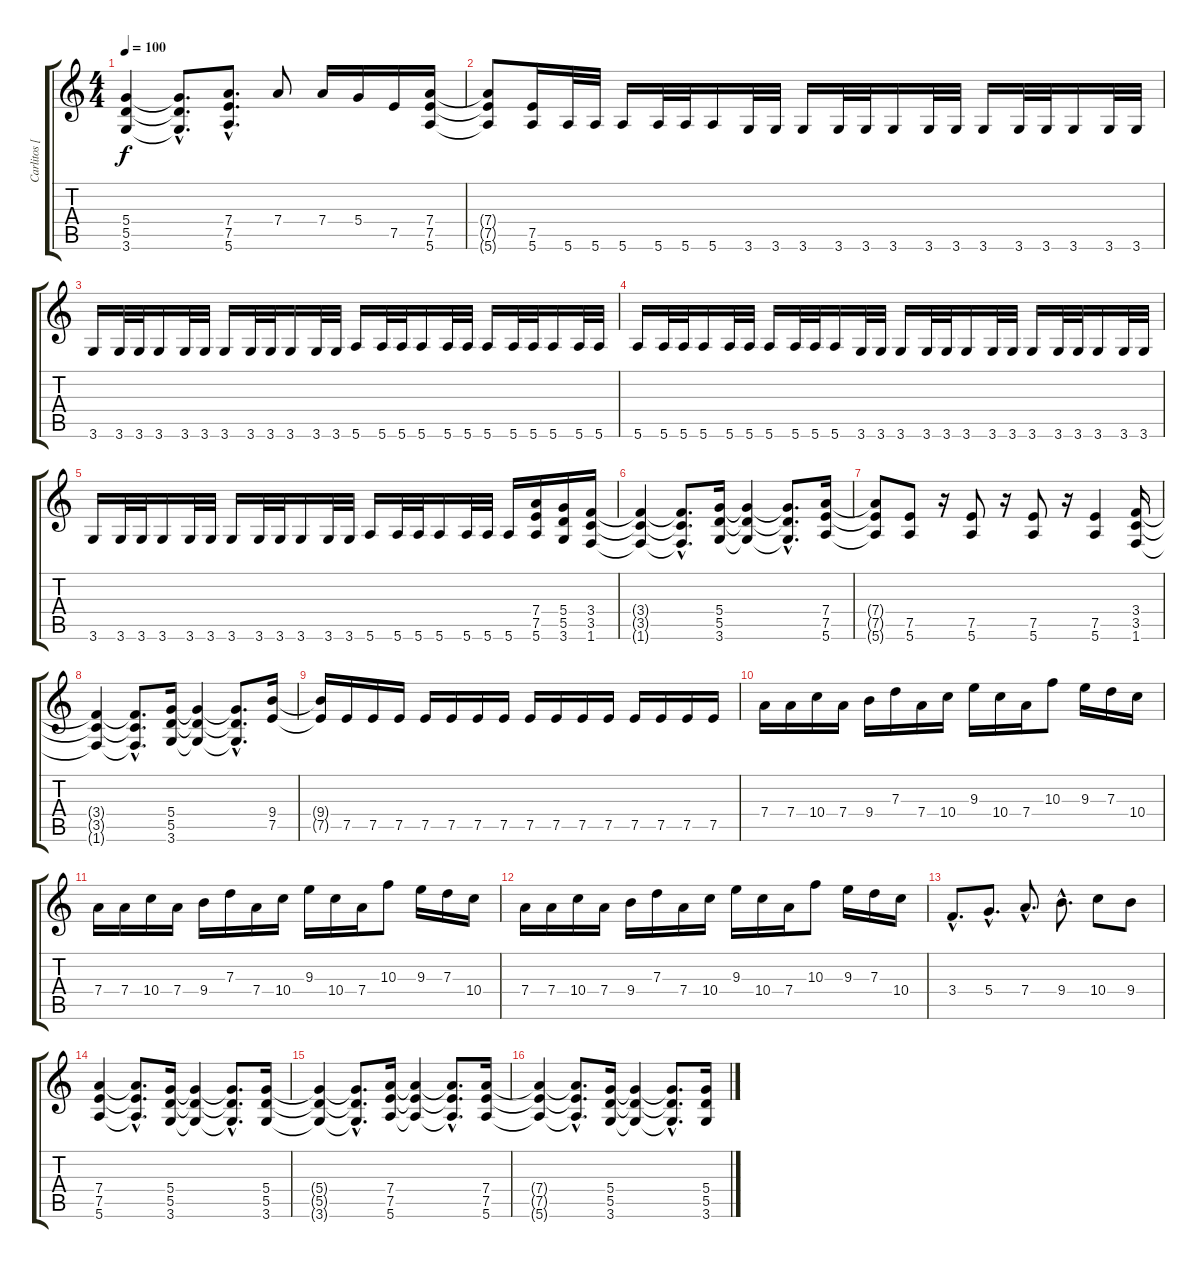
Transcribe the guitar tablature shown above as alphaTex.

\track ("Carlitos [guitarra]" "Carlitos [") {instrument distortionguitar}
\staff {score tabs}
\tuning (E4 B3 G3 D3 A2 E2) {hide}
\ts (4 4)
\tempo 100
\clef g2
\ks c
(5.4{t} 5.5{t} 3.6{t}).4{dy f} (5.4{hac t} 5.5{hac t} 3.6{hac t}).8{d} (7.4{hac} 7.5{hac} 5.6{hac}).8{d} 7.4.8 7.4.16 5.4.16 7.5.16 (7.4 7.5 5.6).16 |
(7.4{t} 7.5{t} 5.6{t}).8 (7.5 5.6).16 5.6.32 5.6.32 5.6.16 5.6.32 5.6.32 5.6.16 3.6.32 3.6.32 3.6.16 3.6.32 3.6.32 3.6.16 3.6.32 3.6.32 3.6.16 3.6.32 3.6.32 3.6.16 3.6.32 3.6.32 |
3.6.16 3.6.32 3.6.32 3.6.16 3.6.32 3.6.32 3.6.16 3.6.32 3.6.32 3.6.16 3.6.32 3.6.32 5.6.16 5.6.32 5.6.32 5.6.16 5.6.32 5.6.32 5.6.16 5.6.32 5.6.32 5.6.16 5.6.32 5.6.32 |
5.6.16 5.6.32 5.6.32 5.6.16 5.6.32 5.6.32 5.6.16 5.6.32 5.6.32 5.6.16 3.6.32 3.6.32 3.6.16 3.6.32 3.6.32 3.6.16 3.6.32 3.6.32 3.6.16 3.6.32 3.6.32 3.6.16 3.6.32 3.6.32 |
3.6.16 3.6.32 3.6.32 3.6.16 3.6.32 3.6.32 3.6.16 3.6.32 3.6.32 3.6.16 3.6.32 3.6.32 5.6.16 5.6.32 5.6.32 5.6.16 5.6.32 5.6.32 5.6.16 (7.4 7.5 5.6).16 (5.4 5.5 3.6).16 (3.4 3.5 1.6).16 |
(3.4{t} 3.5{t} 1.6{t}).4 (3.4{hac t} 3.5{hac t} 1.6{hac t}).8{d} (5.4 5.5 3.6).16 (5.4{t} 5.5{t} 3.6{t}).4 (5.4{hac t} 5.5{hac t} 3.6{hac t}).8{d} (7.4 7.5 5.6).16 |
(7.4{t} 7.5{t} 5.6{t}).8 (7.5 5.6).8 r.16 (7.5 5.6).8 r.16 (7.5 5.6).8 r.16 (7.5 5.6).4 (3.4 3.5 1.6).16 |
(3.4{t} 3.5{t} 1.6{t}).4 (3.4{hac t} 3.5{hac t} 1.6{hac t}).8{d} (5.4 5.5 3.6).16 (5.4{t} 5.5{t} 3.6{t}).4 (5.4{hac t} 5.5{hac t} 3.6{hac t}).8{d} (9.4 7.5).16 |
(9.4{t} 7.5{t}).16 7.5.16 7.5.16 7.5.16 7.5.16 7.5.16 7.5.16 7.5.16 7.5.16 7.5.16 7.5.16 7.5.16 7.5.16 7.5.16 7.5.16 7.5.16 |
7.4.16 7.4.16 10.4.16 7.4.16 9.4.16 7.3.16 7.4.16 10.4.16 9.3.16 10.4.16 7.4.16 10.3.8 9.3.16 7.3.16 10.4.16 |
7.4.16 7.4.16 10.4.16 7.4.16 9.4.16 7.3.16 7.4.16 10.4.16 9.3.16 10.4.16 7.4.16 10.3.8 9.3.16 7.3.16 10.4.16 |
7.4.16 7.4.16 10.4.16 7.4.16 9.4.16 7.3.16 7.4.16 10.4.16 9.3.16 10.4.16 7.4.16 10.3.8 9.3.16 7.3.16 10.4.16 |
3.4{hac}.8{d} 5.4{hac}.8{d} 7.4{hac}.8{d} 9.4{hac}.8{d} 10.4.8 9.4.8 |
(7.4 7.5 5.6).4 (7.4{hac t} 7.5{hac t} 5.6{hac t}).8{d} (5.4 5.5 3.6).16 (5.4{t} 5.5{t} 3.6{t}).4 (5.4{hac t} 5.5{hac t} 3.6{hac t}).8{d} (5.4 5.5 3.6).16 |
(5.4{t} 5.5{t} 3.6{t}).4 (5.4{hac t} 5.5{hac t} 3.6{hac t}).8{d} (7.4 7.5 5.6).16 (7.4{t} 7.5{t} 5.6{t}).4 (7.4{hac t} 7.5{hac t} 5.6{hac t}).8{d} (7.4 7.5 5.6).16 |
(7.4{t} 7.5{t} 5.6{t}).4 (7.4{hac t} 7.5{hac t} 5.6{hac t}).8{d} (5.4 5.5 3.6).16 (5.4{t} 5.5{t} 3.6{t}).4 (5.4{hac t} 5.5{hac t} 3.6{hac t}).8{d} (5.4 5.5 3.6).16
